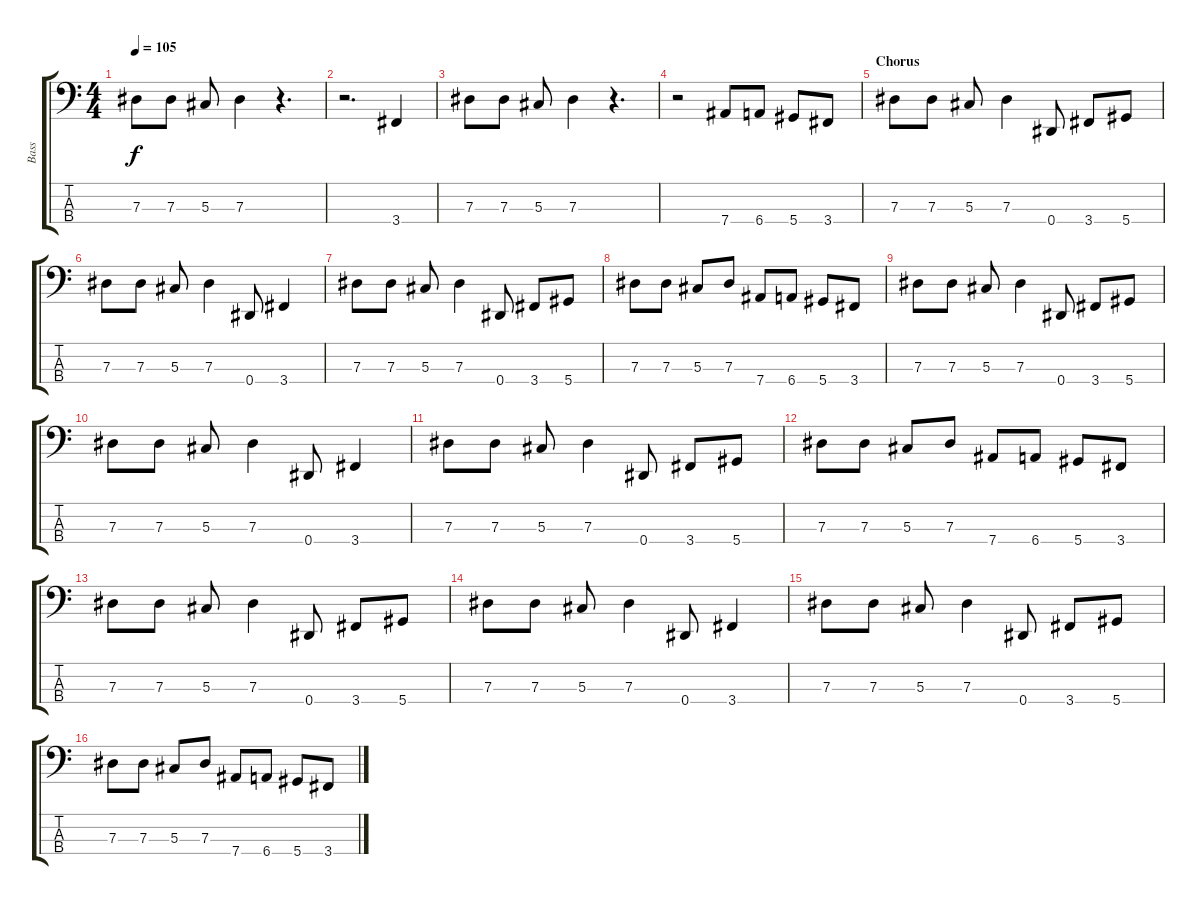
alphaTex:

\track ("Bass" "Bass") {instrument electricbassfinger}
\staff {score tabs}
\tuning (Gb2 Db2 Ab1 Eb1) {hide}
\ts (4 4)
\tempo 105
\clef f4
\ks c
7.3.8{dy f} 7.3.8 5.3.8 7.3.4 r.4{d} |
r.2{d} 3.4.4 |
7.3.8 7.3.8 5.3.8 7.3.4 r.4{d} |
r.2 7.4.8 6.4.8 5.4.8 3.4.8 |
\section ("" "Chorus")
7.3.8 7.3.8 5.3.8 7.3.4 0.4.8 3.4.8 5.4.8 |
7.3.8 7.3.8 5.3.8 7.3.4 0.4.8 3.4.4 |
7.3.8 7.3.8 5.3.8 7.3.4 0.4.8 3.4.8 5.4.8 |
7.3.8 7.3.8 5.3.8 7.3.8 7.4.8 6.4.8 5.4.8 3.4.8 |
7.3.8 7.3.8 5.3.8 7.3.4 0.4.8 3.4.8 5.4.8 |
7.3.8 7.3.8 5.3.8 7.3.4 0.4.8 3.4.4 |
7.3.8 7.3.8 5.3.8 7.3.4 0.4.8 3.4.8 5.4.8 |
7.3.8 7.3.8 5.3.8 7.3.8 7.4.8 6.4.8 5.4.8 3.4.8 |
7.3.8 7.3.8 5.3.8 7.3.4 0.4.8 3.4.8 5.4.8 |
7.3.8 7.3.8 5.3.8 7.3.4 0.4.8 3.4.4 |
7.3.8 7.3.8 5.3.8 7.3.4 0.4.8 3.4.8 5.4.8 |
7.3.8 7.3.8 5.3.8 7.3.8 7.4.8 6.4.8 5.4.8 3.4.8
